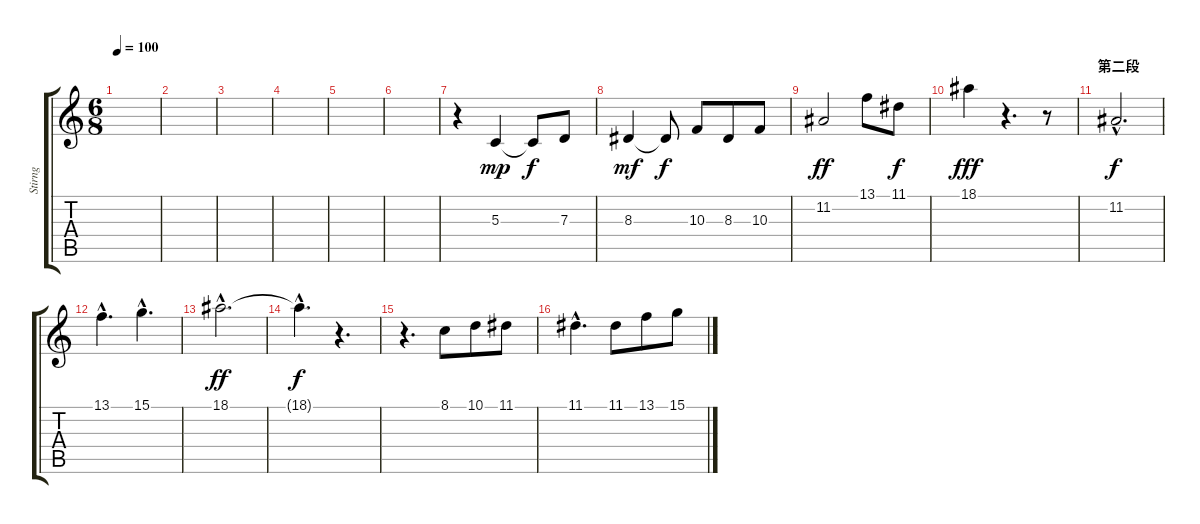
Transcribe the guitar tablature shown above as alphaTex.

\track ("Stirng" "Stirng") {instrument stringensemble1}
\staff {score tabs}
\tuning (E4 B3 G3 D3 A2 E2) {hide}
\ts (6 8)
\tempo 100
\clef g2
\ks c
|
|
|
|
|
|
r.4 5.3.4{dy mp} 5.3{t}.8{dy f} 7.3.8 |
8.3.4{dy mf} 8.3{t}.8{dy f} 10.3.8 8.3.8 10.3.8 |
11.2.2{dy ff} 13.1.8 11.1.8{dy f} |
18.1.4{dy fff} r.4{d} r.8 |
\section ("" "第二段")
11.2{hac}.2{d dy f} |
13.1{hac}.4{d} 15.1{hac}.4{d} |
18.1{hac}.2{d dy ff} |
18.1{hac t}.4{d dy f} r.4{d} |
r.4{d} 8.1.8 10.1.8 11.1.8 |
11.1{hac}.4{d} 11.1.8 13.1.8 15.1.8
